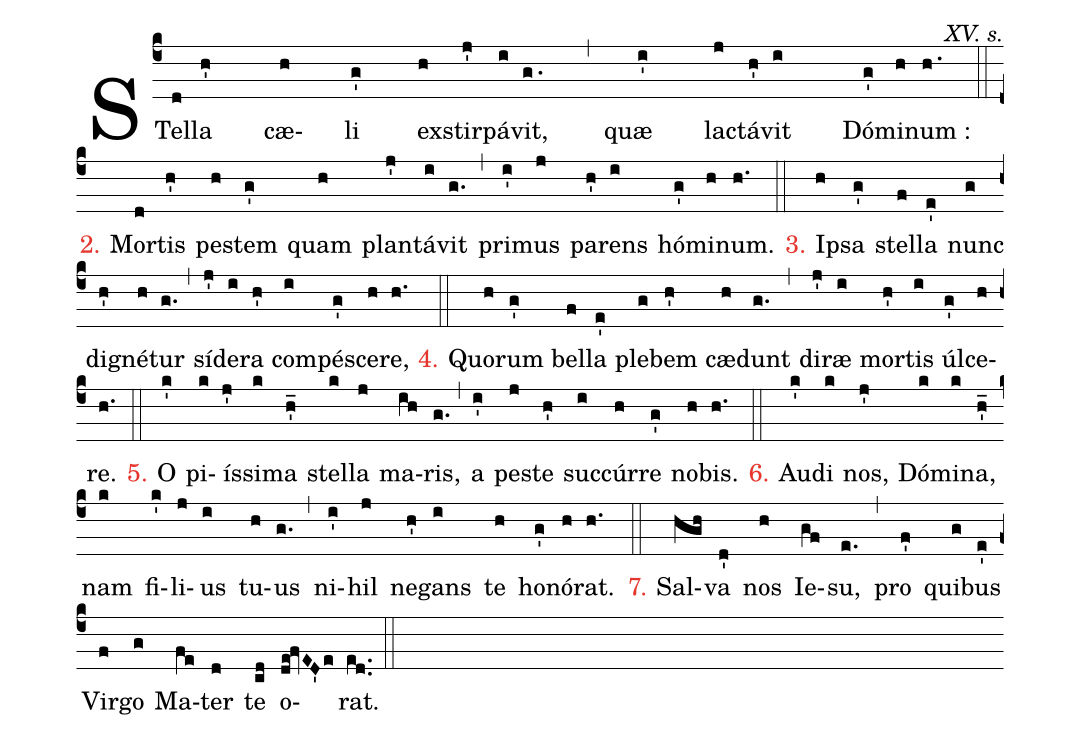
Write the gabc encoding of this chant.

commentary: XV. s.;
%%
(c4)STel(d)la(h') cæ(h)li(g') ex(h)stir(j')pá(i)vit,(g.) (,) quæ(i') la(j)ctá(h')vit(i) Dó(g')mi(h)num :(h.) (::z) <c>2.</c> Mor(d)tis(h') pe(h)stem(g') quam(h) plan(j')tá(i)vit(g.) (,) pri(i')mus(j) pa(h')rens(i) hó(g')mi(h)num.(h.) (::) <c>3.</c> I(h)psa(g') stel(f)la(e') nunc(g) di(h')gné(h)tur(g.) (,) sí(j')de(i)ra(h') com(i)pé(g')sce(h)re,(h.) (::) <c>4.</c> Quo(h)rum(g') bel(f)la(e') ple(g)bem(h') cæ(h)dunt(g.) (,) di(j')ræ(i) mor(h')tis(i) úl(g')ce(h)re.(h.) (::) <c>5.</c> O(k') pi(k)ís(j')si(k)ma(h'_) stel(k)la(j) ma(ih)ris,(g.) (,) a(i') pe(j)ste(h') suc(i)cúr(h)re(g') no(h)bis.(h.) (::) <c>6.</c> Au(k')di(k) nos,(j') Dó(k)mi(k)na,(h'_) nam(k) fi(k')li(j)us(i) tu(h)us(g.) (,) ni(i')hil(j) ne(h')gans(i) te(h) ho(g')nó(h)rat.(h.) (::) <c>7.</c> Sal(hgh)va(d') nos(h) Ie(gf)su,(e.) (,) pro(f') qui(g)bus(e') Vir(f)go(g) Ma(fe)ter(d) te(cd) o(de!fvED'e)rat.(ed..) (::)
